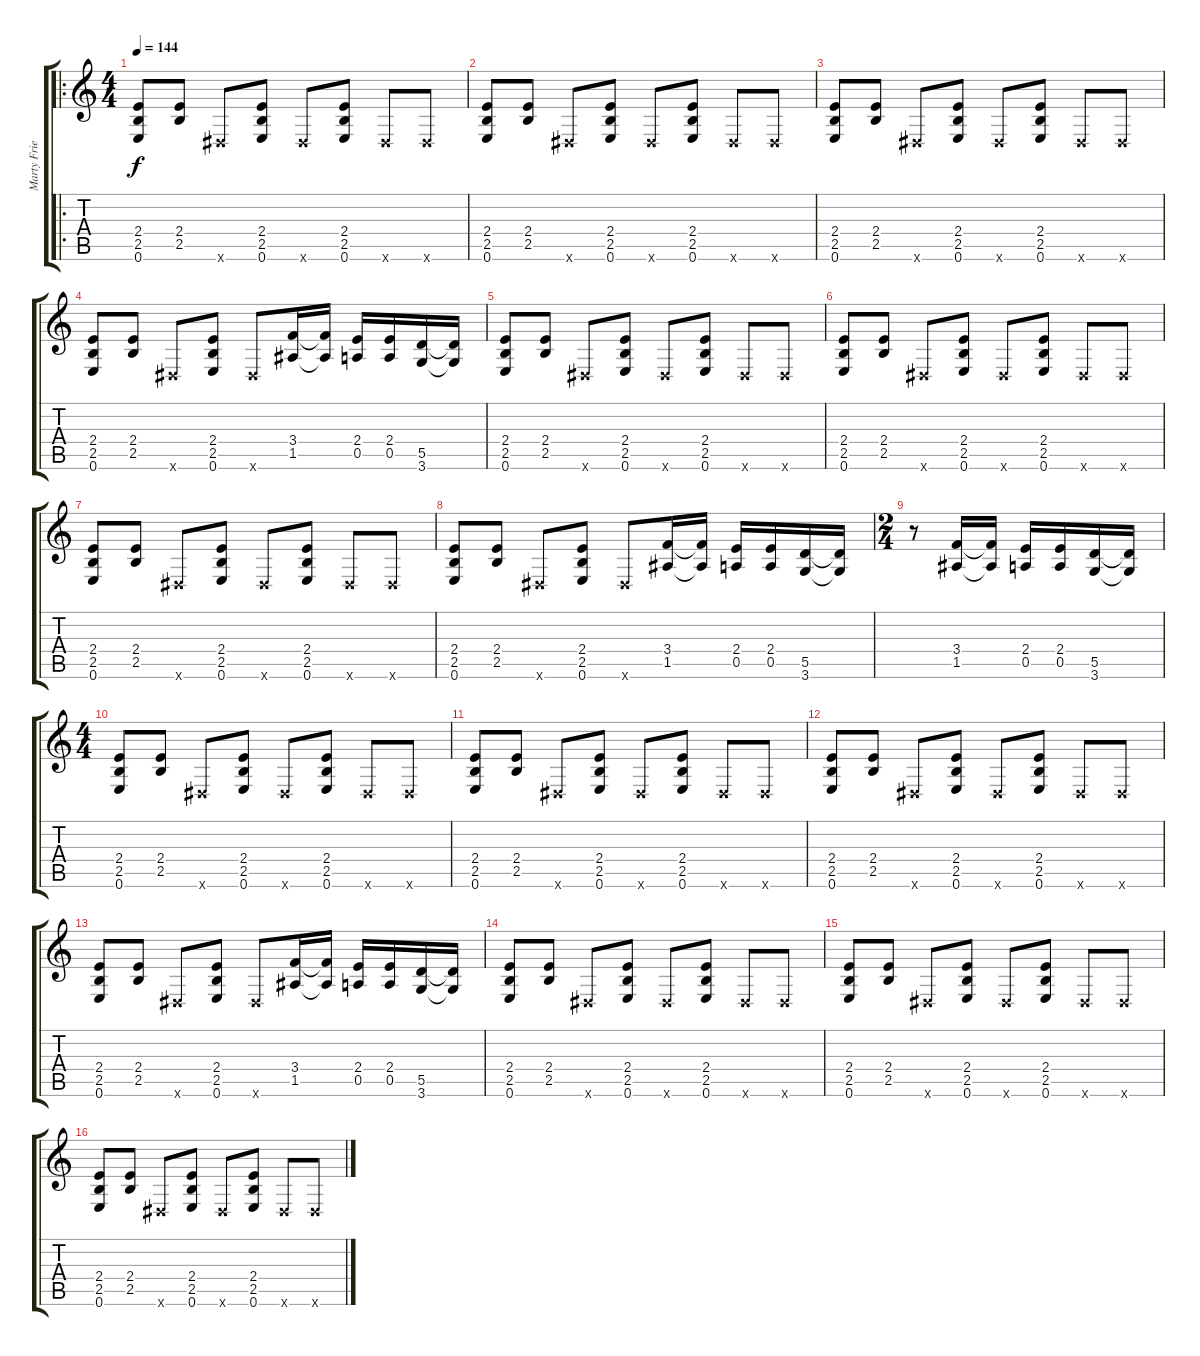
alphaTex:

\track ("Marty Friedman" "Marty Frie") {instrument distortionguitar}
\staff {score tabs}
\tuning (E4 B3 G3 D3 A2 E2) {hide}
\ro
\ts (4 4)
\tempo 144
\clef g2
\ks c
(2.4 2.5 0.6).8{dy f} (2.4 2.5).8 -1.6{x}.8 (2.4 2.5 0.6).8 -1.6{x}.8 (2.4 2.5 0.6).8 -1.6{x}.8 -1.6{x}.8 |
(2.4 2.5 0.6).8 (2.4 2.5).8 -1.6{x}.8 (2.4 2.5 0.6).8 -1.6{x}.8 (2.4 2.5 0.6).8 -1.6{x}.8 -1.6{x}.8 |
(2.4 2.5 0.6).8 (2.4 2.5).8 -1.6{x}.8 (2.4 2.5 0.6).8 -1.6{x}.8 (2.4 2.5 0.6).8 -1.6{x}.8 -1.6{x}.8 |
(2.4 2.5 0.6).8 (2.4 2.5).8 -1.6{x}.8 (2.4 2.5 0.6).8 -1.6{x}.8 (3.4 1.5).16 (3.4{t} 1.5{t}).16 (2.4 0.5).16 (2.4 0.5).16 (5.5 3.6).16 (5.5{t} 3.6{t}).16 |
(2.4 2.5 0.6).8 (2.4 2.5).8 -1.6{x}.8 (2.4 2.5 0.6).8 -1.6{x}.8 (2.4 2.5 0.6).8 -1.6{x}.8 -1.6{x}.8 |
(2.4 2.5 0.6).8 (2.4 2.5).8 -1.6{x}.8 (2.4 2.5 0.6).8 -1.6{x}.8 (2.4 2.5 0.6).8 -1.6{x}.8 -1.6{x}.8 |
(2.4 2.5 0.6).8 (2.4 2.5).8 -1.6{x}.8 (2.4 2.5 0.6).8 -1.6{x}.8 (2.4 2.5 0.6).8 -1.6{x}.8 -1.6{x}.8 |
(2.4 2.5 0.6).8 (2.4 2.5).8 -1.6{x}.8 (2.4 2.5 0.6).8 -1.6{x}.8 (3.4 1.5).16 (3.4{t} 1.5{t}).16 (2.4 0.5).16 (2.4 0.5).16 (5.5 3.6).16 (5.5{t} 3.6{t}).16 |
\ts (2 4)
r.8 (3.4 1.5).16 (3.4{t} 1.5{t}).16 (2.4 0.5).16 (2.4 0.5).16 (5.5 3.6).16 (5.5{t} 3.6{t}).16 |
\ts (4 4)
(2.4 2.5 0.6).8 (2.4 2.5).8 -1.6{x}.8 (2.4 2.5 0.6).8 -1.6{x}.8 (2.4 2.5 0.6).8 -1.6{x}.8 -1.6{x}.8 |
(2.4 2.5 0.6).8 (2.4 2.5).8 -1.6{x}.8 (2.4 2.5 0.6).8 -1.6{x}.8 (2.4 2.5 0.6).8 -1.6{x}.8 -1.6{x}.8 |
(2.4 2.5 0.6).8 (2.4 2.5).8 -1.6{x}.8 (2.4 2.5 0.6).8 -1.6{x}.8 (2.4 2.5 0.6).8 -1.6{x}.8 -1.6{x}.8 |
(2.4 2.5 0.6).8 (2.4 2.5).8 -1.6{x}.8 (2.4 2.5 0.6).8 -1.6{x}.8 (3.4 1.5).16 (3.4{t} 1.5{t}).16 (2.4 0.5).16 (2.4 0.5).16 (5.5 3.6).16 (5.5{t} 3.6{t}).16 |
(2.4 2.5 0.6).8 (2.4 2.5).8 -1.6{x}.8 (2.4 2.5 0.6).8 -1.6{x}.8 (2.4 2.5 0.6).8 -1.6{x}.8 -1.6{x}.8 |
(2.4 2.5 0.6).8 (2.4 2.5).8 -1.6{x}.8 (2.4 2.5 0.6).8 -1.6{x}.8 (2.4 2.5 0.6).8 -1.6{x}.8 -1.6{x}.8 |
(2.4 2.5 0.6).8 (2.4 2.5).8 -1.6{x}.8 (2.4 2.5 0.6).8 -1.6{x}.8 (2.4 2.5 0.6).8 -1.6{x}.8 -1.6{x}.8
